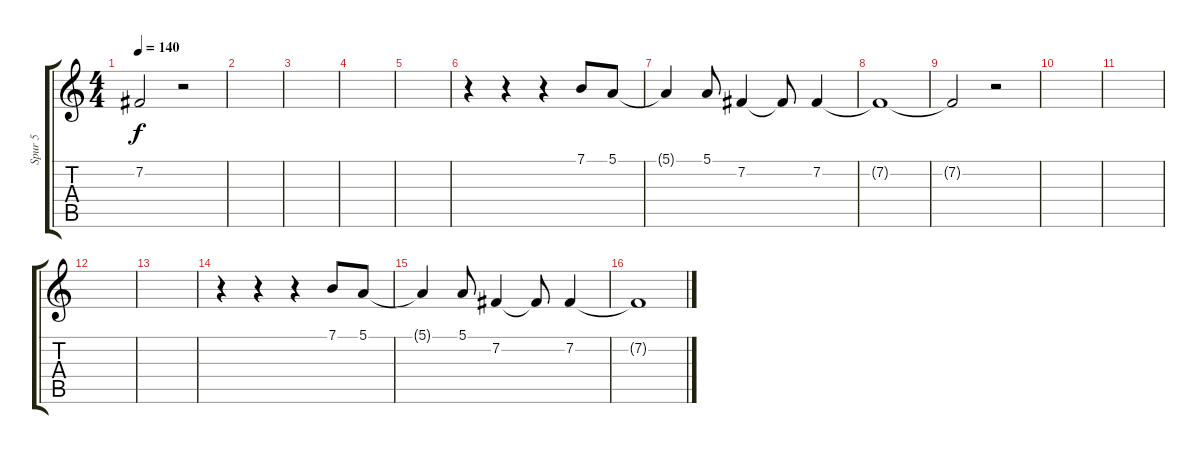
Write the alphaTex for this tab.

\track ("Spur 5" "Spur 5") {instrument lead6voice}
\staff {score tabs}
\tuning (E4 B3 G3 D3 A2 E2) {hide}
\ts (4 4)
\tempo 140
\clef g2
\ks c
7.2{t}.2{dy f} r.2 |
|
|
|
|
r.4 r.4 r.4 7.1.8 5.1.8 |
5.1{t}.4 5.1.8 7.2.4 7.2{t}.8 7.2.4 |
7.2{t}.1 |
7.2{t}.2 r.2 |
|
|
|
|
r.4 r.4 r.4 7.1.8 5.1.8 |
5.1{t}.4 5.1.8 7.2.4 7.2{t}.8 7.2.4 |
7.2{t}.1
